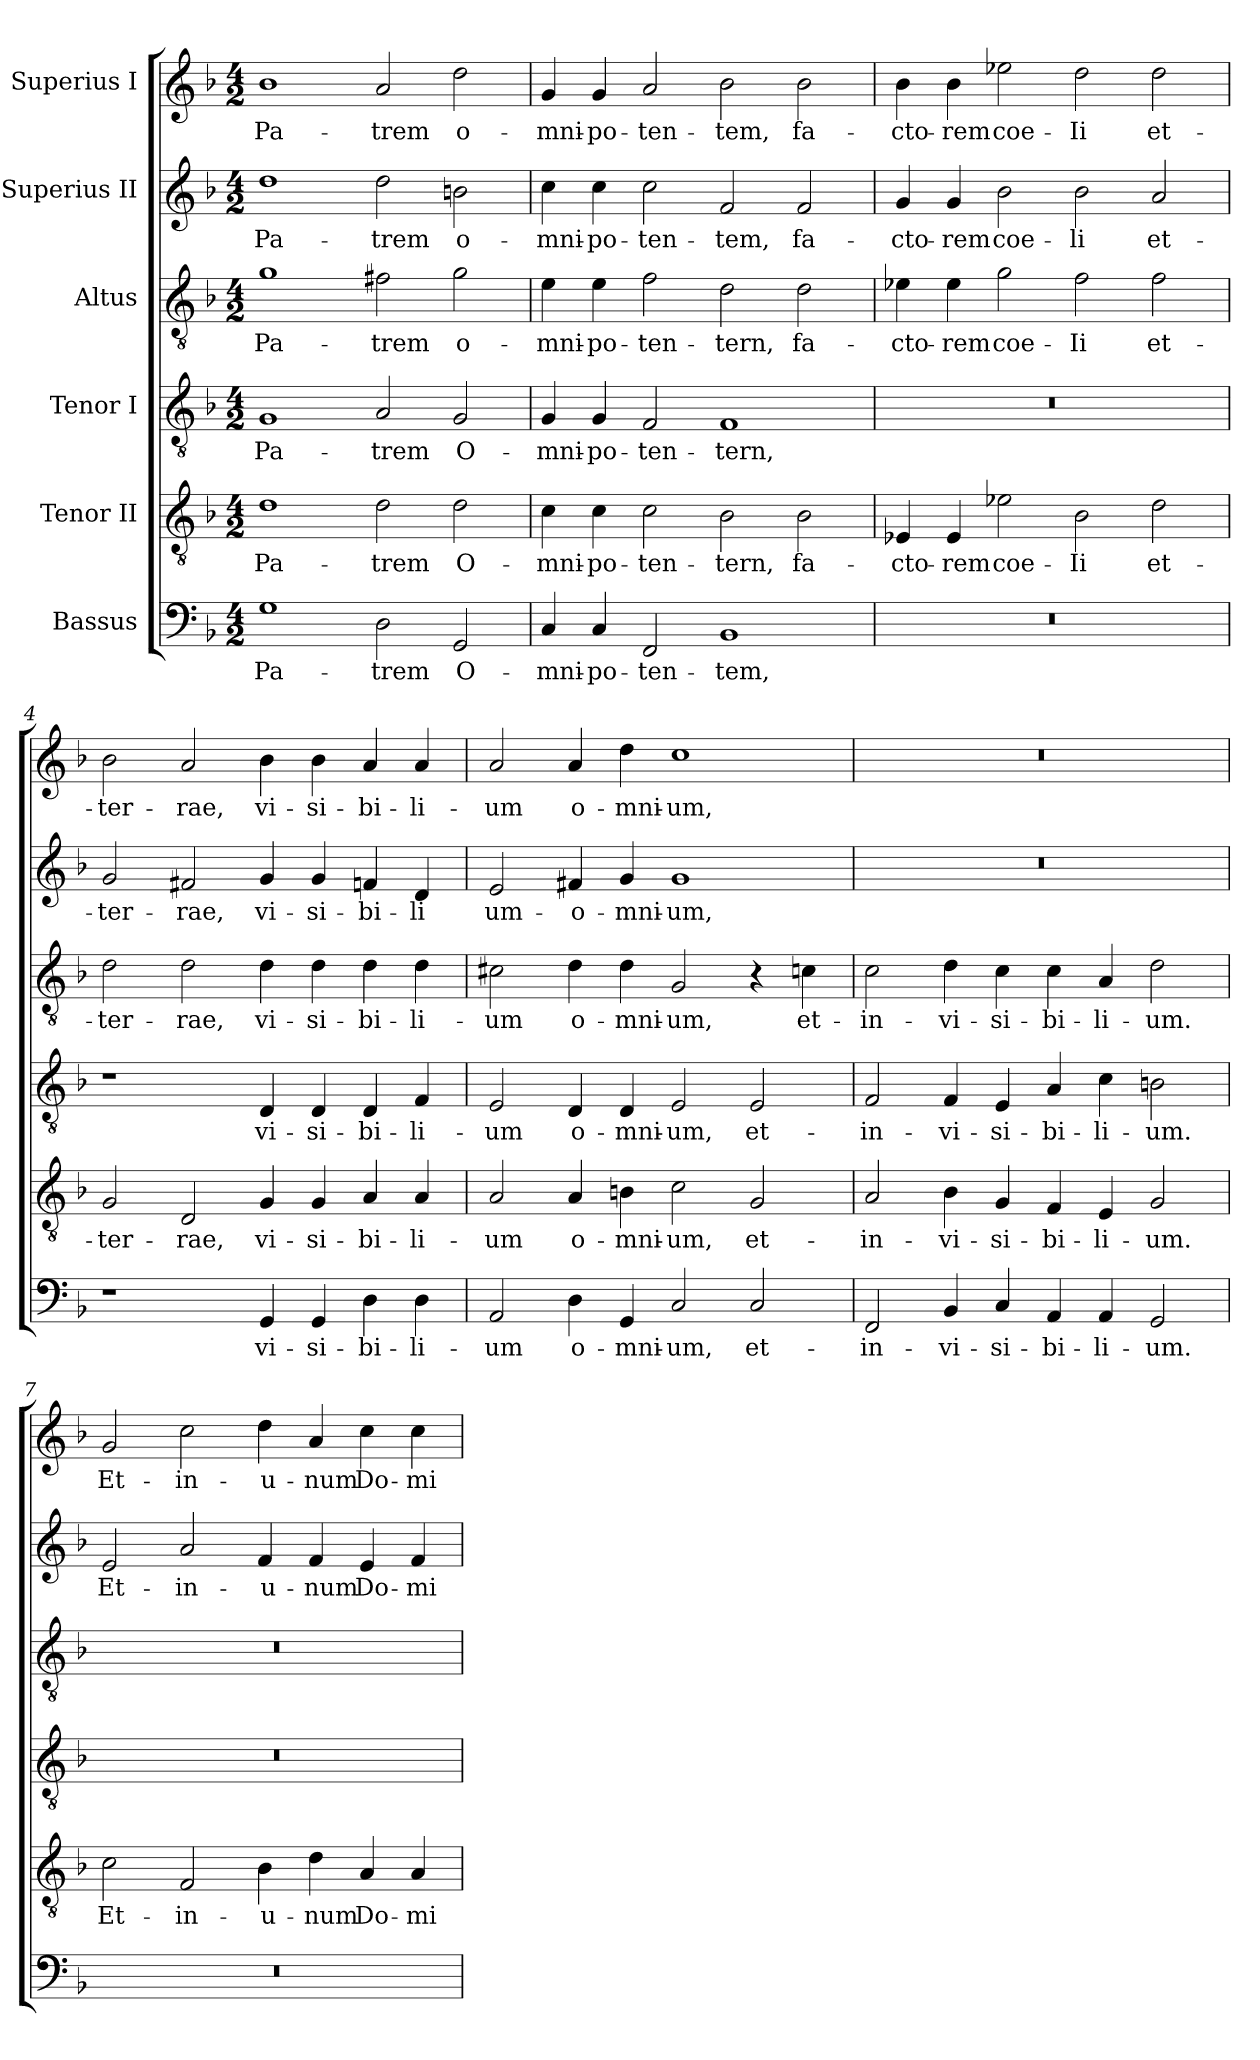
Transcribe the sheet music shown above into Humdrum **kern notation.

**kern	**text	**kern	**text	**kern	**text	**kern	**text	**kern	**text	**kern	**text
*part6	*part6	*part5	*part5	*part4	*part4	*part3	*part3	*part2	*part2	*part1	*part1
*staff6	*staff6	*staff5	*staff5	*staff4	*staff4	*staff3	*staff3	*staff2	*staff2	*staff1	*staff1
*I"Bassus	*	*I"Tenor II	*	*I"Tenor I	*	*I"Altus	*	*I"Superius II	*	*I"Superius I	*
*clefF4	*	*clefGv2	*	*clefGv2	*	*clefGv2	*	*clefG2	*	*clefG2	*
*k[b-]	*	*k[b-]	*	*k[b-]	*	*k[b-]	*	*k[b-]	*	*k[b-]	*
*M4/2	*	*M4/2	*	*M4/2	*	*M4/2	*	*M4/2	*	*M4/2	*
=1	=1	=1	=1	=1	=1	=1	=1	=1	=1	=1	=1
1G/	Pa-	1d/	Pa-	1G/	Pa-	1g/	Pa-	1dd/	Pa-	1b-\	Pa-
2D\	-trem	2d\	-trem	2A/	-trem	2f#X\	-trem	2dd\	-trem	2a/	-trem
2GG/	O-	2d\	O-	2G/	O-	2g\	o-	2bn\	o-	2dd\	o-
=2	=2	=2	=2	=2	=2	=2	=2	=2	=2	=2	=2
4C/	-mni-	4c\	-mni-	4G/	-mni-	4e\	-mni-	4cc\	-mni-	4g/	-mni-
4C/	-po-	4c\	-po-	4G/	-po-	4e\	-po-	4cc\	-po-	4g/	-po-
2FF/	-ten-	2c\	-ten-	2F/	-ten-	2f\	-ten-	2cc\	-ten-	2a/	-ten-
1BB-/	-tem,	2B-\	-tern,	1F/	-tern,	2d\	-tern,	2f/	-tem,	2b-\	-tem,
.	.	2B-\	fa-	.	.	2d\	fa-	2f/	fa-	2b-\	fa-
=3	=3	=3	=3	=3	=3	=3	=3	=3	=3	=3	=3
0r	.	4E-X/	-cto-	0r	.	4e-X\	-cto-	4g/	-cto-	4b-\	-cto-
.	.	4E-/	-rem	.	.	4e-\	-rem	4g/	-rem	4b-\	-rem
.	.	2e-X\	coe-	.	.	2g\	coe-	2b-\	coe-	2ee-X\	coe-
.	.	2B-\	-Ii	.	.	2f\	-Ii	2b-\	-li	2dd\	-Ii
.	.	2d\	et-	.	.	2f\	et-	2a/	et-	2dd\	et-
=4	=4	=4	=4	=4	=4	=4	=4	=4	=4	=4	=4
1r	.	2G/	ter-	1r	.	2d\	ter-	2g/	ter-	2b-\	ter-
.	.	2D/	-rae,	.	.	2d\	-rae,	2f#X/	-rae,	2a/	-rae,
4GG/	vi-	4G/	vi-	4D/	vi-	4d\	vi-	4g/	vi-	4b-\	vi-
4GG/	-si-	4G/	-si-	4D/	-si-	4d\	-si-	4g/	-si-	4b-\	-si-
4D\	-bi-	4A/	-bi-	4D/	-bi-	4d\	-bi-	4fn/	-bi-	4a/	-bi-
4D\	-li-	4A/	-li-	4F/	-li­-	4d\	-li­-	4d/	-li	4a/	-li-
=5	=5	=5	=5	=5	=5	=5	=5	=5	=5	=5	=5
2AA/	-um	2A/	-um	2E/	-um	2c#X\	-um	2e/	um-	2a/	-um
4D\	o-	4A/	o-	4D/	o-	4d\	o-	4f#X/	o-	4a/	o-
4GG/	-mni-	4Bn\	-mni-	4D/	-mni-	4d\	-mni-	4g/	-mni-	4dd\	mni-
2C/	-um,	2c\	-um,	2E/	-um,	2G/	-um,	1g/	-um,	1cc/	-um,
2C/	et-	2G/	et-	2E/	et-	4r	.	.	.	.	.
.	.	.	.	.	.	4cn\	et-	.	.	.	.
=6	=6	=6	=6	=6	=6	=6	=6	=6	=6	=6	=6
2FF/	in-	2A/	in-	2F/	in-	2c\	in-	0r	.	0r	.
4BB-/	-vi-	4B-\	-vi-	4F/	-vi-	4d\	-vi-	.	.	.	.
4C/	-si-	4G/	-si-	4E/	-si-	4c\	-si-	.	.	.	.
4AA/	-bi-	4F/	-bi-	4A/	-bi-	4c\	-bi-	.	.	.	.
4AA/	-li-	4E/	-li-	4c\	-li-	4A/	-li-	.	.	.	.
2GG/	-um.	2G/	-um.	2Bn\	-um.	2d\	-um.	.	.	.	.
=7	=7	=7	=7	=7	=7	=7	=7	=7	=7	=7	=7
0r	.	2c\	Et-	0r	.	0r	.	2e/	Et-	2g/	Et-
.	.	2F/	in-	.	.	.	.	2a/	in-	2cc\	in-
.	.	4B-\	u-	.	.	.	.	4f/	u-	4dd\	u-
.	.	4d\	-num	.	.	.	.	4f/	-num	4a/	-num
.	.	4A/	Do-	.	.	.	.	4e/	Do-	4cc\	Do-
.	.	4A/	-mi	.	.	.	.	4f/	-mi-	4cc\	-mi-
=	=	=	=	=	=	=	=	=	=	=	=
*-	*-	*-	*-	*-	*-	*-	*-	*-	*-	*-	*-
